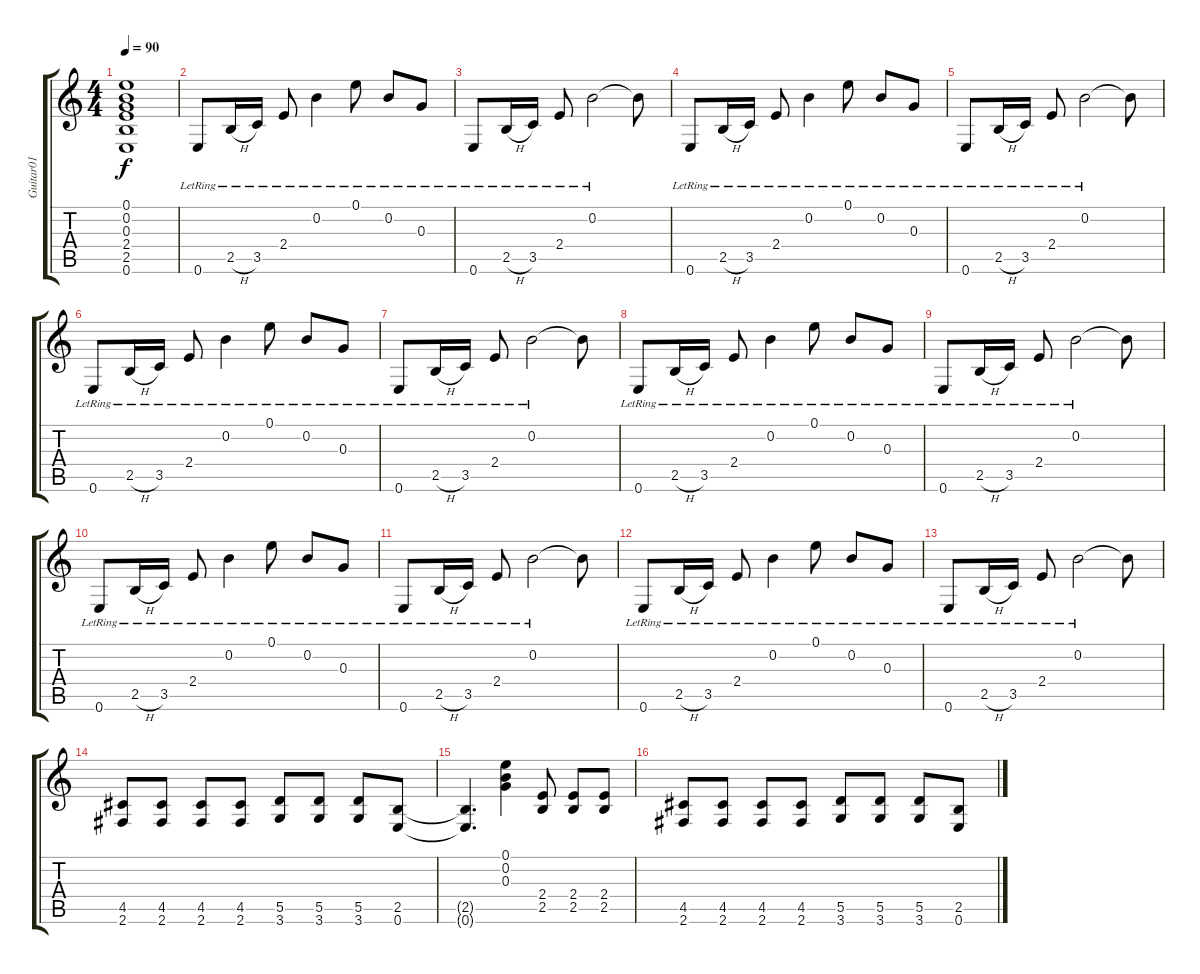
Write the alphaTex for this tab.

\track ("Guitar01" "Guitar01") {instrument electricguitarclean}
\staff {score tabs}
\tuning (E4 B3 G3 D3 A2 E2) {hide}
\ts (4 4)
\tempo 90
\clef g2
\ks c
(0.1{t} 0.2{t} 0.3{t} 2.4{t} 2.5{t} 0.6{t}).1{dy f} |
0.6{lr}.8 2.5{h lr}.16 3.5{lr}.16 2.4{lr}.8 0.2{lr}.4 0.1{lr}.8 0.2{lr}.8 0.3{lr}.8 |
0.6{lr}.8 2.5{h lr}.16 3.5{lr}.16 2.4{lr}.8 0.2{lr}.2 0.2{t}.8 |
0.6{lr}.8 2.5{h lr}.16 3.5{lr}.16 2.4{lr}.8 0.2{lr}.4 0.1{lr}.8 0.2{lr}.8 0.3{lr}.8 |
0.6{lr}.8 2.5{h lr}.16 3.5{lr}.16 2.4{lr}.8 0.2{lr}.2 0.2{t}.8 |
0.6{lr}.8 2.5{h lr}.16 3.5{lr}.16 2.4{lr}.8 0.2{lr}.4 0.1{lr}.8 0.2{lr}.8 0.3{lr}.8 |
0.6{lr}.8 2.5{h lr}.16 3.5{lr}.16 2.4{lr}.8 0.2{lr}.2 0.2{t}.8 |
0.6{lr}.8 2.5{h lr}.16 3.5{lr}.16 2.4{lr}.8 0.2{lr}.4 0.1{lr}.8 0.2{lr}.8 0.3{lr}.8 |
0.6{lr}.8 2.5{h lr}.16 3.5{lr}.16 2.4{lr}.8 0.2{lr}.2 0.2{t}.8 |
0.6{lr}.8 2.5{h lr}.16 3.5{lr}.16 2.4{lr}.8 0.2{lr}.4 0.1{lr}.8 0.2{lr}.8 0.3{lr}.8 |
0.6{lr}.8 2.5{h lr}.16 3.5{lr}.16 2.4{lr}.8 0.2{lr}.2 0.2{t}.8 |
0.6{lr}.8 2.5{h lr}.16 3.5{lr}.16 2.4{lr}.8 0.2{lr}.4 0.1{lr}.8 0.2{lr}.8 0.3{lr}.8 |
0.6{lr}.8 2.5{h lr}.16 3.5{lr}.16 2.4{lr}.8 0.2{lr}.2 0.2{t}.8 |
(4.5 2.6).8 (4.5 2.6).8 (4.5 2.6).8 (4.5 2.6).8 (5.5 3.6).8 (5.5 3.6).8 (5.5 3.6).8 (2.5 0.6).8 |
(2.5{t} 0.6{t}).4{d} (0.1 0.2 0.3).4 (2.4 2.5).8 (2.4 2.5).8 (2.4 2.5).8 |
(4.5 2.6).8 (4.5 2.6).8 (4.5 2.6).8 (4.5 2.6).8 (5.5 3.6).8 (5.5 3.6).8 (5.5 3.6).8 (2.5 0.6).8
